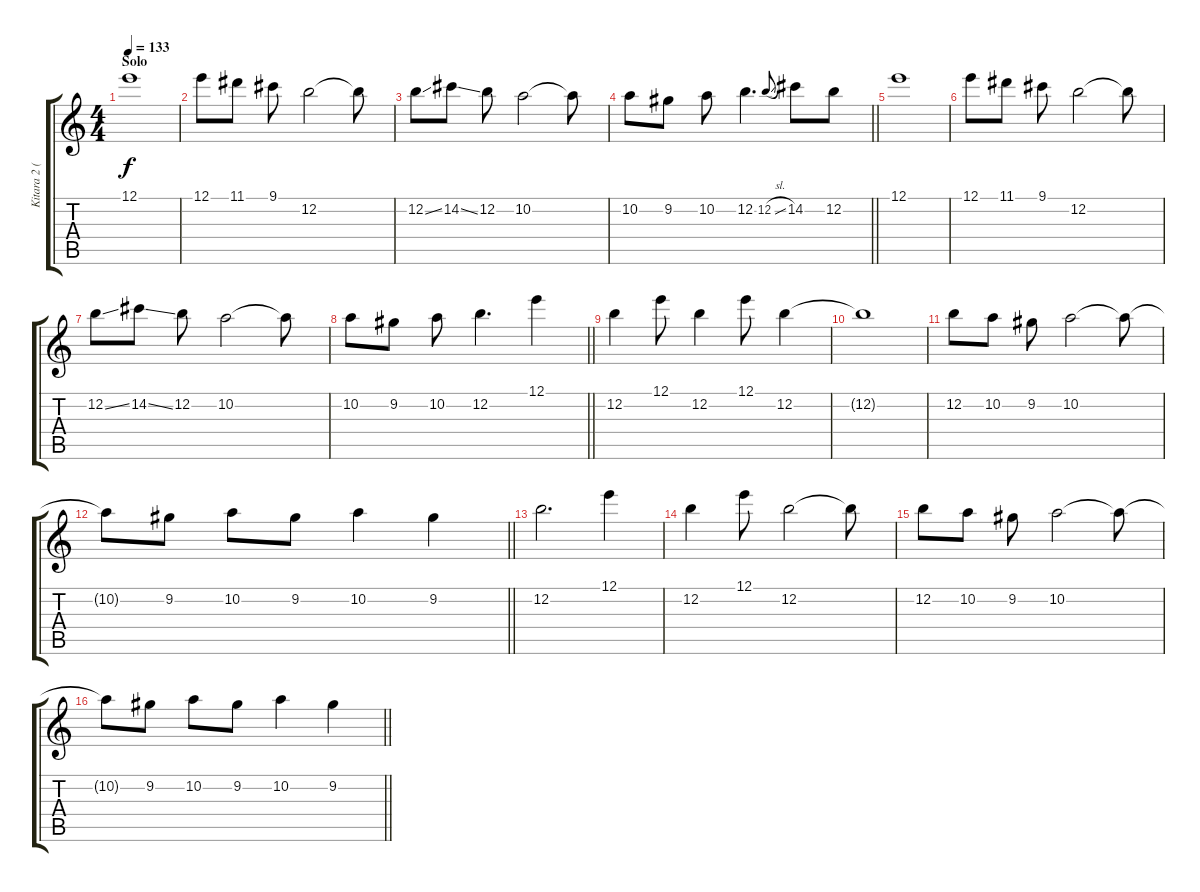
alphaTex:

\track ("Kitara 2 (solo)" "Kitara 2 (") {instrument overdrivenguitar}
\staff {score tabs}
\tuning (E4 B3 G3 D3 A2 E2) {hide}
\ts (4 4)
\section ("" "Solo")
\tempo 133
\clef g2
\ks c
12.1.1{dy f volume 16} |
12.1.8 11.1.8 9.1.8 12.2.2 12.2{t}.8 |
12.2{ss}.8 14.2{ss}.8 12.2.8 10.2.2 10.2{t}.8 |
\barLineRight lightlight
10.2.8 9.2.8 10.2.8 12.2.4{d} 12.2{sl}.8{gr onbeat} 14.2.8 12.2.8 |
12.1.1 |
12.1.8 11.1.8 9.1.8 12.2.2 12.2{t}.8 |
12.2{ss}.8 14.2{ss}.8 12.2.8 10.2.2 10.2{t}.8 |
\barLineRight lightlight
10.2.8 9.2.8 10.2.8 12.2.4{d} 12.1.4 |
12.2.4 12.1.8 12.2.4 12.1.8 12.2.4 |
12.2{t}.1 |
12.2.8 10.2.8 9.2.8 10.2.2 10.2{t}.8 |
\barLineRight lightlight
10.2{t}.8 9.2.8 10.2.8 9.2.8 10.2.4 9.2.4 |
12.2.2{d} 12.1.4 |
12.2.4 12.1.8 12.2.2 12.2{t}.8 |
12.2.8 10.2.8 9.2.8 10.2.2 10.2{t}.8 |
\barLineRight lightlight
10.2{t}.8 9.2.8 10.2.8 9.2.8 10.2.4 9.2.4
